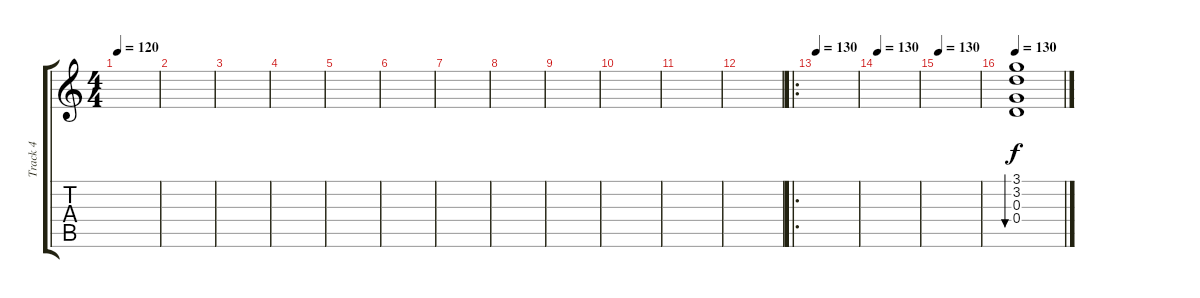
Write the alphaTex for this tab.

\track ("Track 4" "Track 4") {instrument distortionguitar}
\staff {score tabs}
\tuning (E4 B3 G3 D3 A2 E2) {hide}
\ts (4 4)
\tempo 120
\clef g2
\ks c
|
|
|
|
|
|
|
|
|
|
|
|
\ro
\tempo 130
|
\tempo 130
|
\tempo 130
|
\tempo 130
(3.1 3.2 0.3 0.4).1{bu 60}
